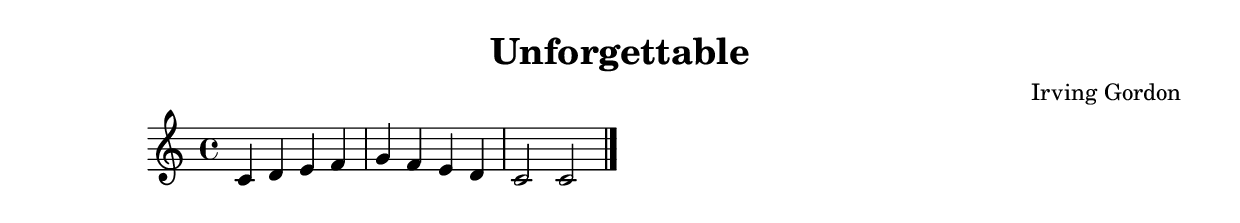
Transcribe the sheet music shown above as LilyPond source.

\version "2.24.4"

\header {
  title = "Unforgettable"
  composer = "Irving Gordon"
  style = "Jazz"
}

\score {
  \new Staff {
    \clef treble
    \time 4/4
    \key c \major
    
    % Simple chord progression placeholder
    c'4 d' e' f' |
    g' f' e' d' |
    c'2 c'2 |
    \bar "|."
  }
  \layout {}
  \midi {
    \tempo 4 = 120
  }
}